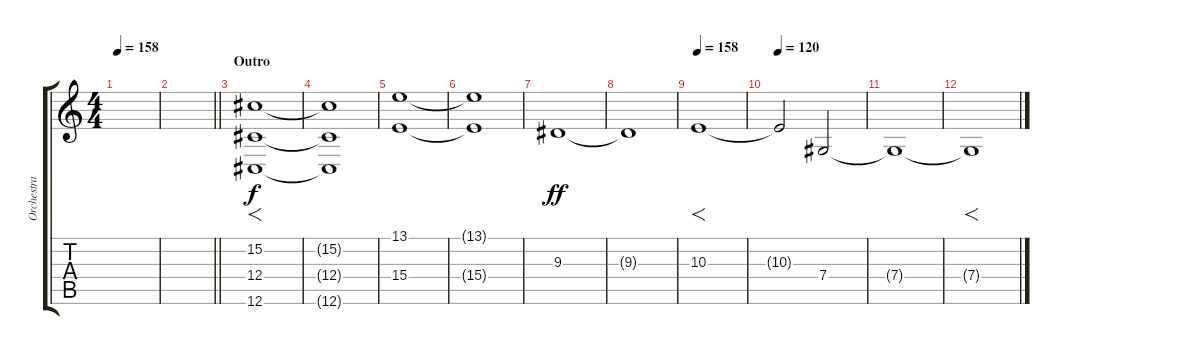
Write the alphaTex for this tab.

\track ("Orchestra" "Orchestra") {instrument violin}
\staff {score tabs}
\tuning (Eb4 Bb3 Gb3 Db3 Ab2 Db2) {hide}
\ts (4 4)
\tempo 158
\clef g2
\ks c
|
\barLineRight lightlight
|
\section ("" "Outro")
(15.2 12.4 12.6).1{f} |
(15.2{t} 12.4{t} 12.6{t}).1 |
(13.1 15.4).1 |
(13.1{t} 15.4{t}).1 |
9.3.1{dy ff} |
9.3{t}.1 |
\tempo 158
10.3.1{f} |
\tempo 120
10.3{t}.2 7.4.2 |
7.4{t}.1 |
7.4{t}.1{f}
